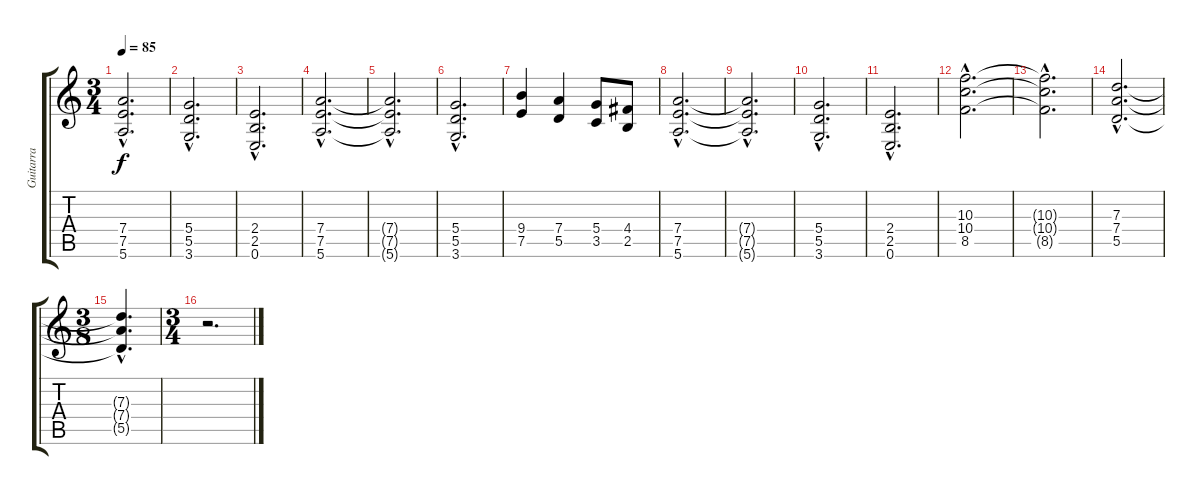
\track ("Guitarra" "Guitarra") {instrument overdrivenguitar}
\staff {score tabs}
\tuning (E4 B3 G3 D3 A2 E2) {hide}
\ts (3 4)
\tempo 85
\clef g2
\ks c
(7.4{hac t} 7.5{hac t} 5.6{hac t}).2{d dy f} |
(5.4{hac} 5.5{hac} 3.6{hac}).2{d} |
(2.4{hac} 2.5{hac} 0.6{hac}).2{d} |
(7.4{hac} 7.5{hac} 5.6{hac}).2{d} |
(7.4{hac t} 7.5{hac t} 5.6{hac t}).2{d} |
(5.4{hac} 5.5{hac} 3.6{hac}).2{d} |
(9.4 7.5).4 (7.4 5.5).4 (5.4 3.5).8 (4.4 2.5).8 |
(7.4{hac} 7.5{hac} 5.6{hac}).2{d} |
(7.4{hac t} 7.5{hac t} 5.6{hac t}).2{d} |
(5.4{hac} 5.5{hac} 3.6{hac}).2{d} |
(2.4{hac} 2.5{hac} 0.6{hac}).2{d} |
(10.3{hac} 10.4{hac} 8.5{hac}).2{d} |
(10.3{hac t} 10.4{hac t} 8.5{hac t}).2{d} |
(7.3{hac} 7.4{hac} 5.5{hac}).2{d} |
\ts (3 8)
(7.3{hac t} 7.4{hac t} 5.5{hac t}).4{d} |
\ts (3 4)
r.2{d}
